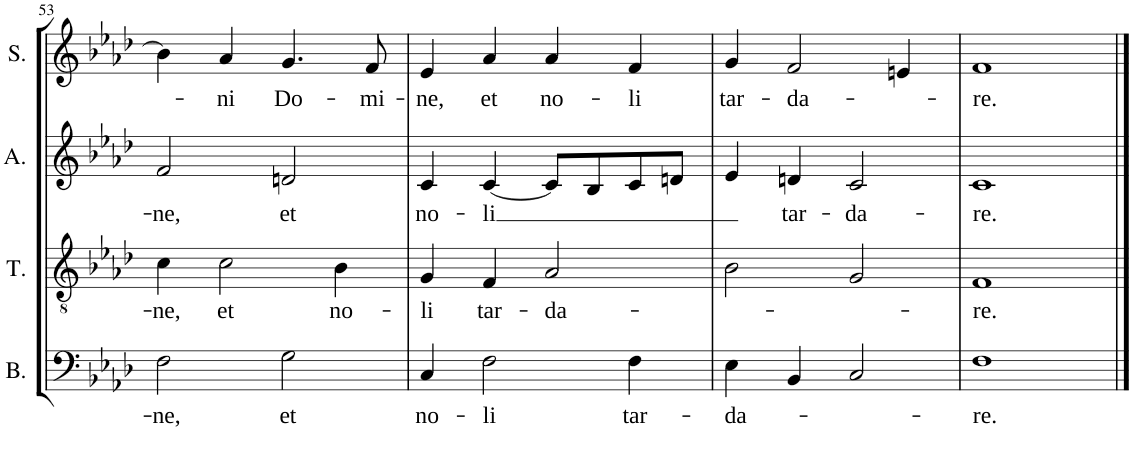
**kern	**text	**kern	**text	**kern	**text	**kern	**text
*part4	*part4	*part3	*part3	*part2	*part2	*part1	*part1
*staff4	*staff4	*staff3	*staff3	*staff2	*staff2	*staff1	*staff1
*I"Bass	*	*I"Tenor	*	*I"Alto	*	*I"Soprano	*
*I'B.	*	*I'T.	*	*I'A.	*	*I'S.	*
!!LO:PB:g=z
*clefF4	*	*clefGv2	*	*clefG2	*	*clefG2	*
*k[b-e-a-d-]	*	*k[b-e-a-d-]	*	*k[b-e-a-d-]	*	*k[b-e-a-d-]	*
*A-:	*	*	*	*A-:	*	*A-:	*
*M4/4	*	*M4/4	*	*M4/4	*	*M4/4	*
=53	=53	=53	=53	=53	=53	=53	=53
!	!LO:LY:b	!	!LO:LY:b	!	!LO:LY:b	!	!
2F\	-ne,	4c\	-ne,	2f/	-ne,	4b-\]	.
!	!	!	!LO:LY:b	!	!	!	!LO:LY:b
.	.	2c\	et	.	.	4a-/	-ni
!	!LO:LY:b	!	!	!	!LO:LY:b	!	!LO:LY:b
2G\	et	.	.	2dn/	et	4.g/	Do-
!	!	!	!LO:LY:b	!	!	!	!
.	.	4B-\	no-	.	.	.	.
!	!	!	!	!	!	!	!LO:LY:b
.	.	.	.	.	.	8f/	-mi-
=54	=54	=54	=54	=54	=54	=54	=54
!	!LO:LY:b	!	!LO:LY:b	!	!LO:LY:b	!	!LO:LY:b
4C/	no-	4G/	-li	4c/	no-	4e-/	-ne,
!	!LO:LY:b	!	!LO:LY:b	!	!LO:LY:b	!	!LO:LY:b
2F\	-li	4F/	tar-	[4c/	-li	4a-/	et
!	!	!	!LO:LY:b	!	!	!	!LO:LY:b
.	.	2A-/	-da-	8c/L]	.	4a-/	no-
.	.	.	.	8B-/	.	.	.
!	!LO:LY:b	!	!	!	!	!	!LO:LY:b
4F\	tar-	.	.	8c/	.	4f/	-li
.	.	.	.	8dn/J	.	.	.
=55	=55	=55	=55	=55	=55	=55	=55
!	!LO:LY:b	!	!	!	!	!	!LO:LY:b
4E-\	-da-	2B-\	.	4e-/	.	4g/	tar-
!	!	!	!	!	!LO:LY:b	!	!LO:LY:b
4BB-/	.	.	.	4dn/	tar-	2f/	-da-
!	!	!	!	!	!LO:LY:b	!	!
2C/	.	2G/	.	2c/	-da-	.	.
.	.	.	.	.	.	4en/	.
=56	=56	=56	=56	=56	=56	=56	=56
!	!LO:LY:b	!	!LO:LY:b	!	!LO:LY:b	!	!LO:LY:b
1F	-re.	1F	-re.	1c	-re.	1f	-re.
==	==	==	==	==	==	==	==
*-	*-	*-	*-	*-	*-	*-	*-
